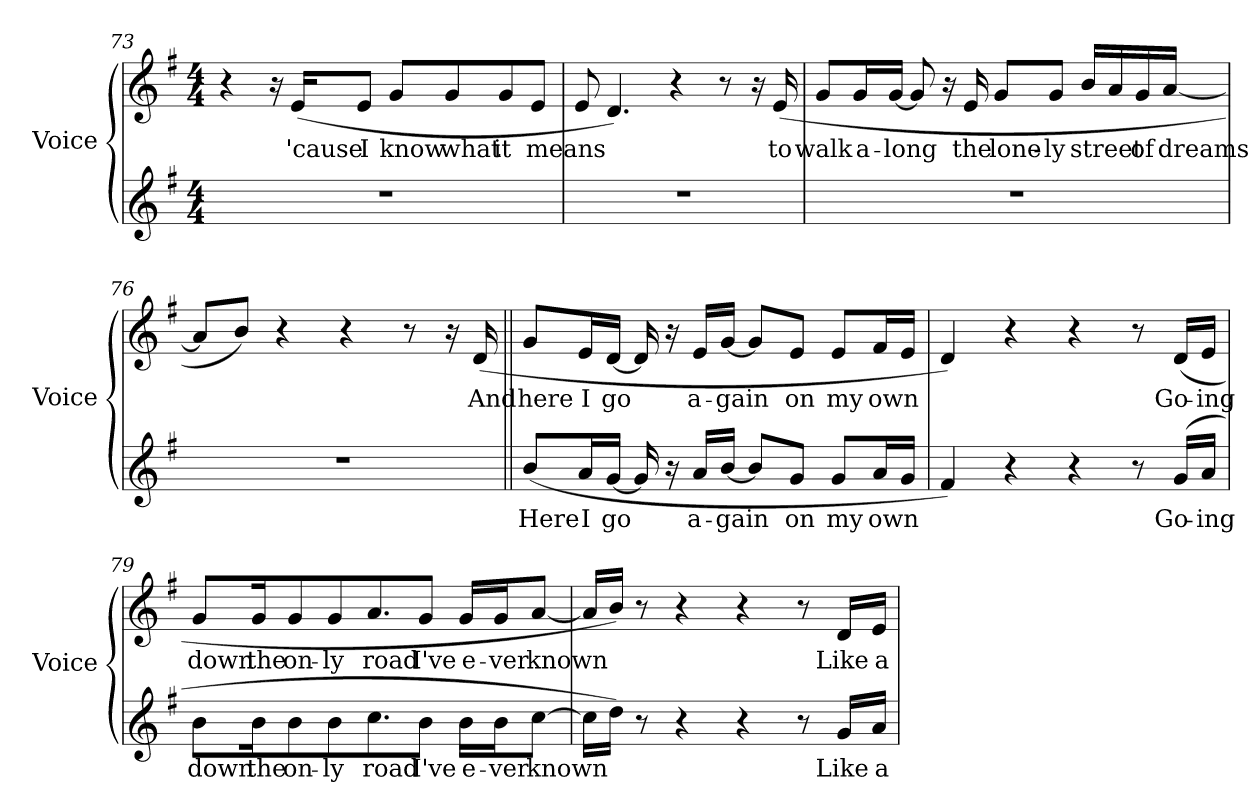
**kern	**text	**kern	**text
*part2	*part2	*part1	*part1
*staff2	*staff2	*staff1	*staff1
*I"Voice	*	*I"Voice	*
*I'Voice	*	*I'Voice	*
*clefG2	*	*clefG2	*
*k[f#]	*	*k[f#]	*
*G:	*	*G:	*
*M4/4	*	*M4/4	*
=73	=73	=73	=73
1r	.	4r	.
.	.	16r	.
!	!	!	!LO:LY:b:color=#000000
.	.	(16ei/KL	'cause
!	!	!	!LO:LY:b:color=#000000
.	.	8ei/J	I
!	!	!	!LO:LY:b:color=#000000
.	.	8gi/L	know
!	!	!	!LO:LY:b:color=#000000
.	.	8gi/	what
!	!	!	!LO:LY:b:color=#000000
.	.	8gi/	it
!	!	!	!LO:LY:b:color=#000000
.	.	8ei/J	means
=74	=74	=74	=74
1r	.	8ei/	.
.	.	4.di/)	.
.	.	4r	.
.	.	8r	.
.	.	16r	.
!	!	!	!LO:LY:b:color=#000000
.	.	(16ei/	to
!!LO:LB:g=z
=75	=75	=75	=75
!	!	!	!LO:LY:b:color=#000000
1r	.	8gi/L	walk
!	!	!	!LO:LY:b:color=#000000
.	.	16gi/L	a-
!	!	!	!LO:LY:b:color=#000000
.	.	[16gi/JJ	-long
.	.	8gi/]	.
.	.	16r	.
!	!	!	!LO:LY:b:color=#000000
.	.	16ei/	the
!	!	!	!LO:LY:b:color=#000000
.	.	8gi/L	lone-
!	!	!	!LO:LY:b:color=#000000
.	.	8gi/J	-ly
!	!	!	!LO:LY:b:color=#000000
.	.	16bi/LL	street
.	.	16ai/	.
!	!	!	!LO:LY:b:color=#000000
.	.	16gi/	of
!	!	!	!LO:LY:b:color=#000000
.	.	[16ai/JJ	dreams
=76	=76	=76	=76
1r	.	8ai/L]	.
.	.	8bi/J)	.
.	.	4r	.
.	.	4r	.
.	.	8r	.
.	.	16r	.
!	!	!	!LO:LY:b:color=#000000
.	.	(16di/	And
=77||	=77||	=77||	=77||
!	!LO:LY:b:color=#000000	!	!
!	!	!	!LO:LY:b:color=#000000
(8bi/L	Here	8gi/L	here
!	!LO:LY:b:color=#000000	!	!
!	!	!	!LO:LY:b:color=#000000
16ai/L	I	16ei/L	I
!	!LO:LY:b:color=#000000	!	!
!	!	!	!LO:LY:b:color=#000000
[16gi/JJ	go	[16di/JJ	go
16gi/]	.	16di/]	.
16r	.	16r	.
!	!LO:LY:b:color=#000000	!	!
!	!	!	!LO:LY:b:color=#000000
16ai/LL	a-	16ei/LL	a-
!	!LO:LY:b:color=#000000	!	!
!	!	!	!LO:LY:b:color=#000000
[16bi/JJ	-gain	[16gi/JJ	-gain
8bi/L]	.	8gi/L]	.
!	!LO:LY:b:color=#000000	!	!
!	!	!	!LO:LY:b:color=#000000
8gi/J	on	8ei/J	on
!	!LO:LY:b:color=#000000	!	!
!	!	!	!LO:LY:b:color=#000000
8gi/L	my	8ei/L	my
!	!LO:LY:b:color=#000000	!	!
!	!	!	!LO:LY:b:color=#000000
16ai/L	own	16f#i/L	own
16gi/JJ	.	16ei/JJ	.
!!LO:LB:g=z
=78	=78	=78	=78
4f#i/)	.	4di/)	.
4r	.	4r	.
4r	.	4r	.
8r	.	8r	.
!	!LO:LY:b:color=#000000	!	!
!	!	!	!LO:LY:b:color=#000000
(16gi/LL	Go-	(16di/LL	Go-
!	!LO:LY:b:color=#000000	!	!
!	!	!	!LO:LY:b:color=#000000
16ai/JJ	-ing	16ei/JJ	-ing
=79	=79	=79	=79
!	!LO:LY:b:color=#000000	!	!
!	!	!	!LO:LY:b:color=#000000
8bi\L	down	8gi/L	down
!	!LO:LY:b:color=#000000	!	!
!	!	!	!LO:LY:b:color=#000000
16bi\k	the	16gi/k	the
!	!LO:LY:b:color=#000000	!	!
!	!	!	!LO:LY:b:color=#000000
8bi\	on-	8gi/	on-
!	!LO:LY:b:color=#000000	!	!
!	!	!	!LO:LY:b:color=#000000
8bi\	-ly	8gi/	-ly
!	!LO:LY:b:color=#000000	!	!
!	!	!	!LO:LY:b:color=#000000
8.cci\	road	8.ai/	road
!	!LO:LY:b:color=#000000	!	!
!	!	!	!LO:LY:b:color=#000000
8bi\J	I've	8gi/J	I've
!	!LO:LY:b:color=#000000	!	!
!	!	!	!LO:LY:b:color=#000000
16bi\LL	e-	16gi/LL	e-
!	!LO:LY:b:color=#000000	!	!
!	!	!	!LO:LY:b:color=#000000
16bi\J	-ver	16gi/J	-ver
!	!LO:LY:b:color=#000000	!	!
!	!	!	!LO:LY:b:color=#000000
[8cci\J	known	[8ai/J	known
=80	=80	=80	=80
16cci\LL]	.	16ai/LL]	.
16ddi\JJ)	.	16bi/JJ)	.
8r	.	8r	.
4r	.	4r	.
4r	.	4r	.
8r	.	8r	.
!	!LO:LY:b:color=#000000	!	!
!	!	!	!LO:LY:b:color=#000000
16gi/LL	Like	16di/LL	Like
!	!LO:LY:b:color=#000000	!	!
!	!	!	!LO:LY:b:color=#000000
16ai/JJ	a	16ei/JJ	a
=	=	=	=
*-	*-	*-	*-
